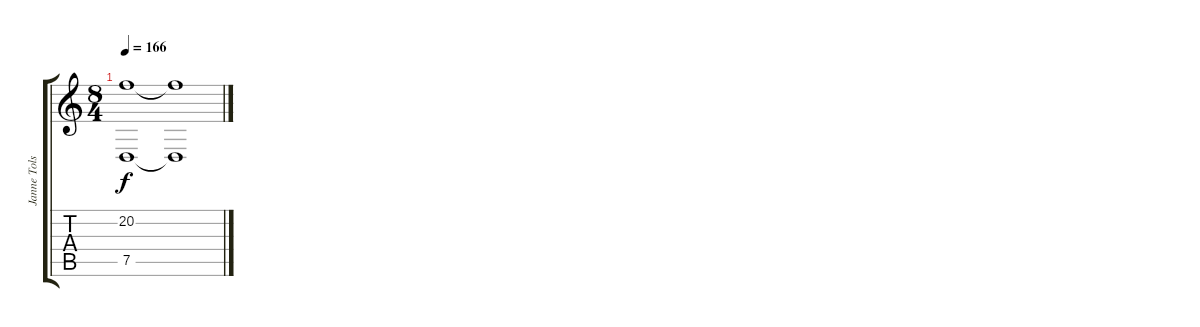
\track ("Janne Tolsa - Lead Keyboard" "Janne Tols") {instrument pad3polysynth}
\staff {score tabs}
\tuning (D4 A3 F3 C3 G2 D2) {hide}
\ts (8 4)
\tempo 166
\clef g2
\ks c
(20.2 7.5).1{dy f} (20.2{t} 7.5{t}).1
